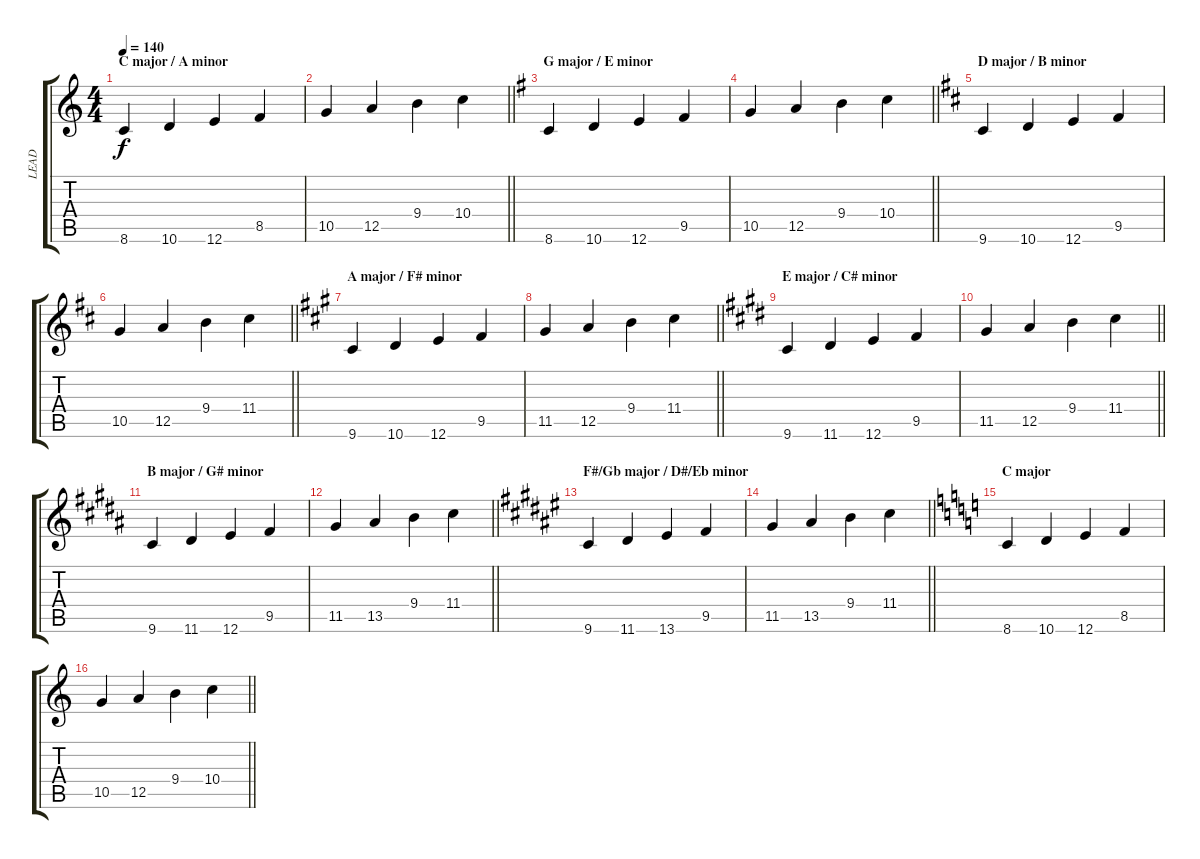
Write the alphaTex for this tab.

\track ("LEAD" "LEAD") {instrument distortionguitar}
\staff {score tabs}
\tuning (E4 B3 G3 D3 A2 E2) {hide}
\ts (4 4)
\section ("" "C major / A minor")
\tempo 140
\clef g2
\ks c
8.6.4{dy f instrument distortionguitar} 10.6.4 12.6.4 8.5.4 |
\barLineRight lightlight
10.5.4 12.5.4 9.4.4 10.4.4 |
\section ("" "G major / E minor")
\ks g
8.6.4 10.6.4 12.6.4 9.5.4 |
\barLineRight lightlight
10.5.4 12.5.4 9.4.4 10.4.4 |
\section ("" "D major / B minor")
\ks d
9.6.4 10.6.4 12.6.4 9.5.4 |
\barLineRight lightlight
10.5.4 12.5.4 9.4.4 11.4.4 |
\section ("" "A major / F# minor")
\ks a
9.6.4 10.6.4 12.6.4 9.5.4 |
\barLineRight lightlight
11.5.4 12.5.4 9.4.4 11.4.4 |
\section ("" "E major / C# minor")
\ks e
9.6.4 11.6.4 12.6.4 9.5.4 |
\barLineRight lightlight
11.5.4 12.5.4 9.4.4 11.4.4 |
\section ("" "B major / G# minor")
\ks b
9.6.4 11.6.4 12.6.4 9.5.4 |
\barLineRight lightlight
11.5.4 13.5.4 9.4.4 11.4.4 |
\section ("" "F#/Gb major / D#/Eb minor")
\ks f#
9.6.4 11.6.4 13.6.4 9.5.4 |
\barLineRight lightlight
11.5.4 13.5.4 9.4.4 11.4.4 |
\section ("" "C major")
\ks c
8.6.4 10.6.4 12.6.4 8.5.4 |
\barLineRight lightlight
10.5.4 12.5.4 9.4.4 10.4.4
